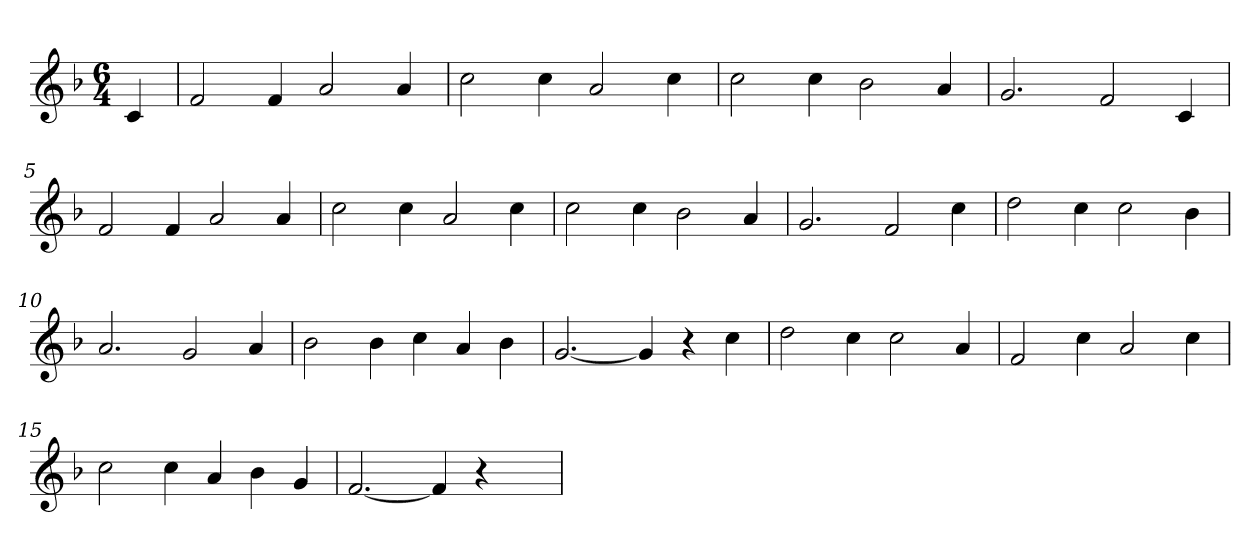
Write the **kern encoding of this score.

**kern
*part1
*staff1
*clefG2
*k[b-]
*F:
*M6/4
=
4c
=1
2f
4f
2a
4a
=2
2cc
4cc
2a
4cc
=3
2cc
4cc
2b-
4a
=4
2.g
2f
4c
=5
2f
4f
2a
4a
=6
2cc
4cc
2a
4cc
=7
2cc
4cc
2b-
4a
=8
2.g
2f
4cc
=9
2dd
4cc
2cc
4b-
=10
2.a
2g
4a
=11
2b-
4b-
4cc
4a
4b-
=12
[2.g
4g]
4r
4cc
=13
2dd
4cc
2cc
4a
=14
2f
4cc
2a
4cc
=15
2cc
4cc
4a
4b-
4g
=16
[2.f
4f]
4r
4ryy
=
*-
